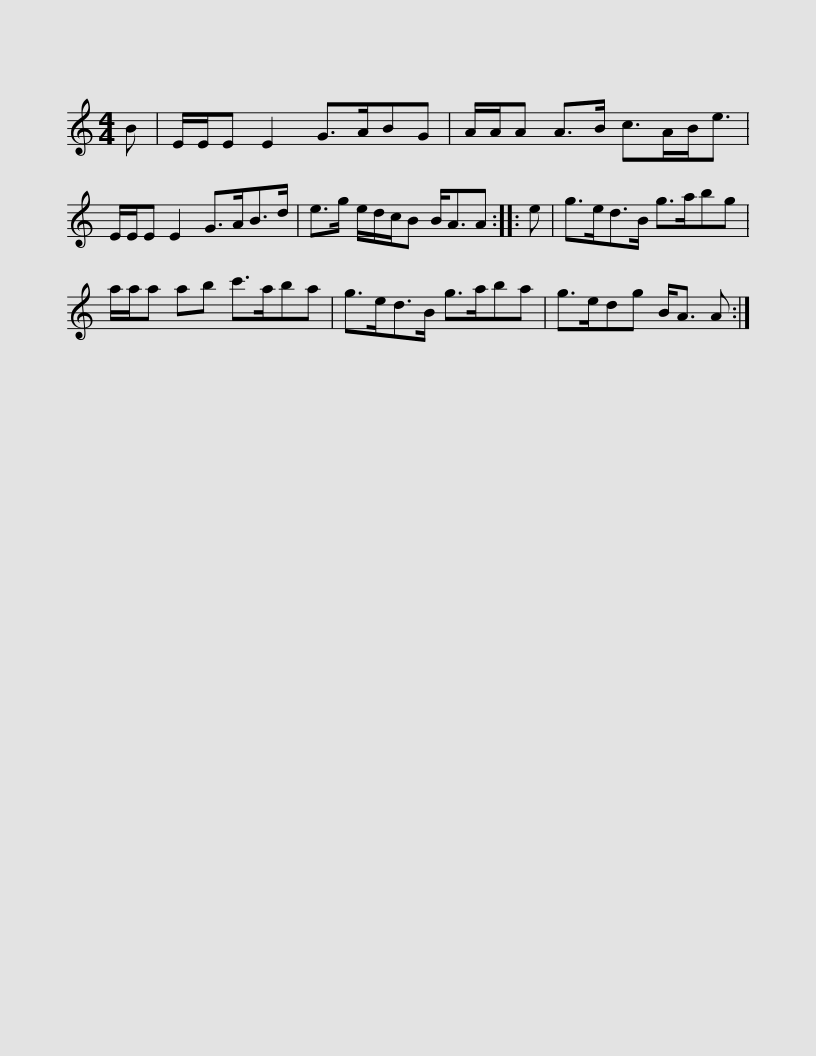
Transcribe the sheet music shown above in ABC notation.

X:1
L:1/8
M:4/4
I:linebreak $
K:C
V:1 treble
V:1
 B | E/E/E E2 G>ABG | A/A/A A>B c>AB<e | E/E/E E2 G>AB>d | e>g e/d/c/B B<AA :: %5
 e |$ g>ed>B g>abg | a/a/a ab c'>aba | g>ed>B g>aba | g>edg B<A A :| %10
